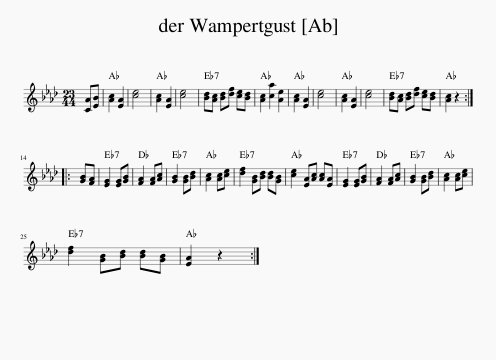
X:1
L:1/8
M:23/44
I:linebreak $
K:Ab
V:1 treble
V:1
 [CA][EB] | [Ac]2 [EA]2 | [ce]4 | [Ac]2 [EA]2 | [ce]4 | %5
 [Bd][Ac] [Bd][df] [ce][Bd] | [Ac]2 [ca]2 [Ae]2 | [Ac]2 [EA]2 | [ce]4 | [Ac]2 [EA]2 | %10
 [ce]4 | [Bd][Ac] [Bd][df] [ce][Bd] | [Ac]2 z2 ::$ [GB][FA] | [EG]2 [EG][GB] | %15
 [FA]2 [FA][Ac] | [GB]2 [GB][Bd] | [Ac]2 [Ac][ce] | [df]2 [GB][Bd] [Bd][GB] | [ce]2 [EA][Ac] [Ac][EA] | %20
 [EG]2 [EG][GB] | [FA]2 [FA][Ac] | [GB]2 [GB][Bd] | [Ac]2 [Ac][ce] |$ [df]2 [GB][Bd] [Bd][GB] | %25
 [EA]2 z2 :| %26
